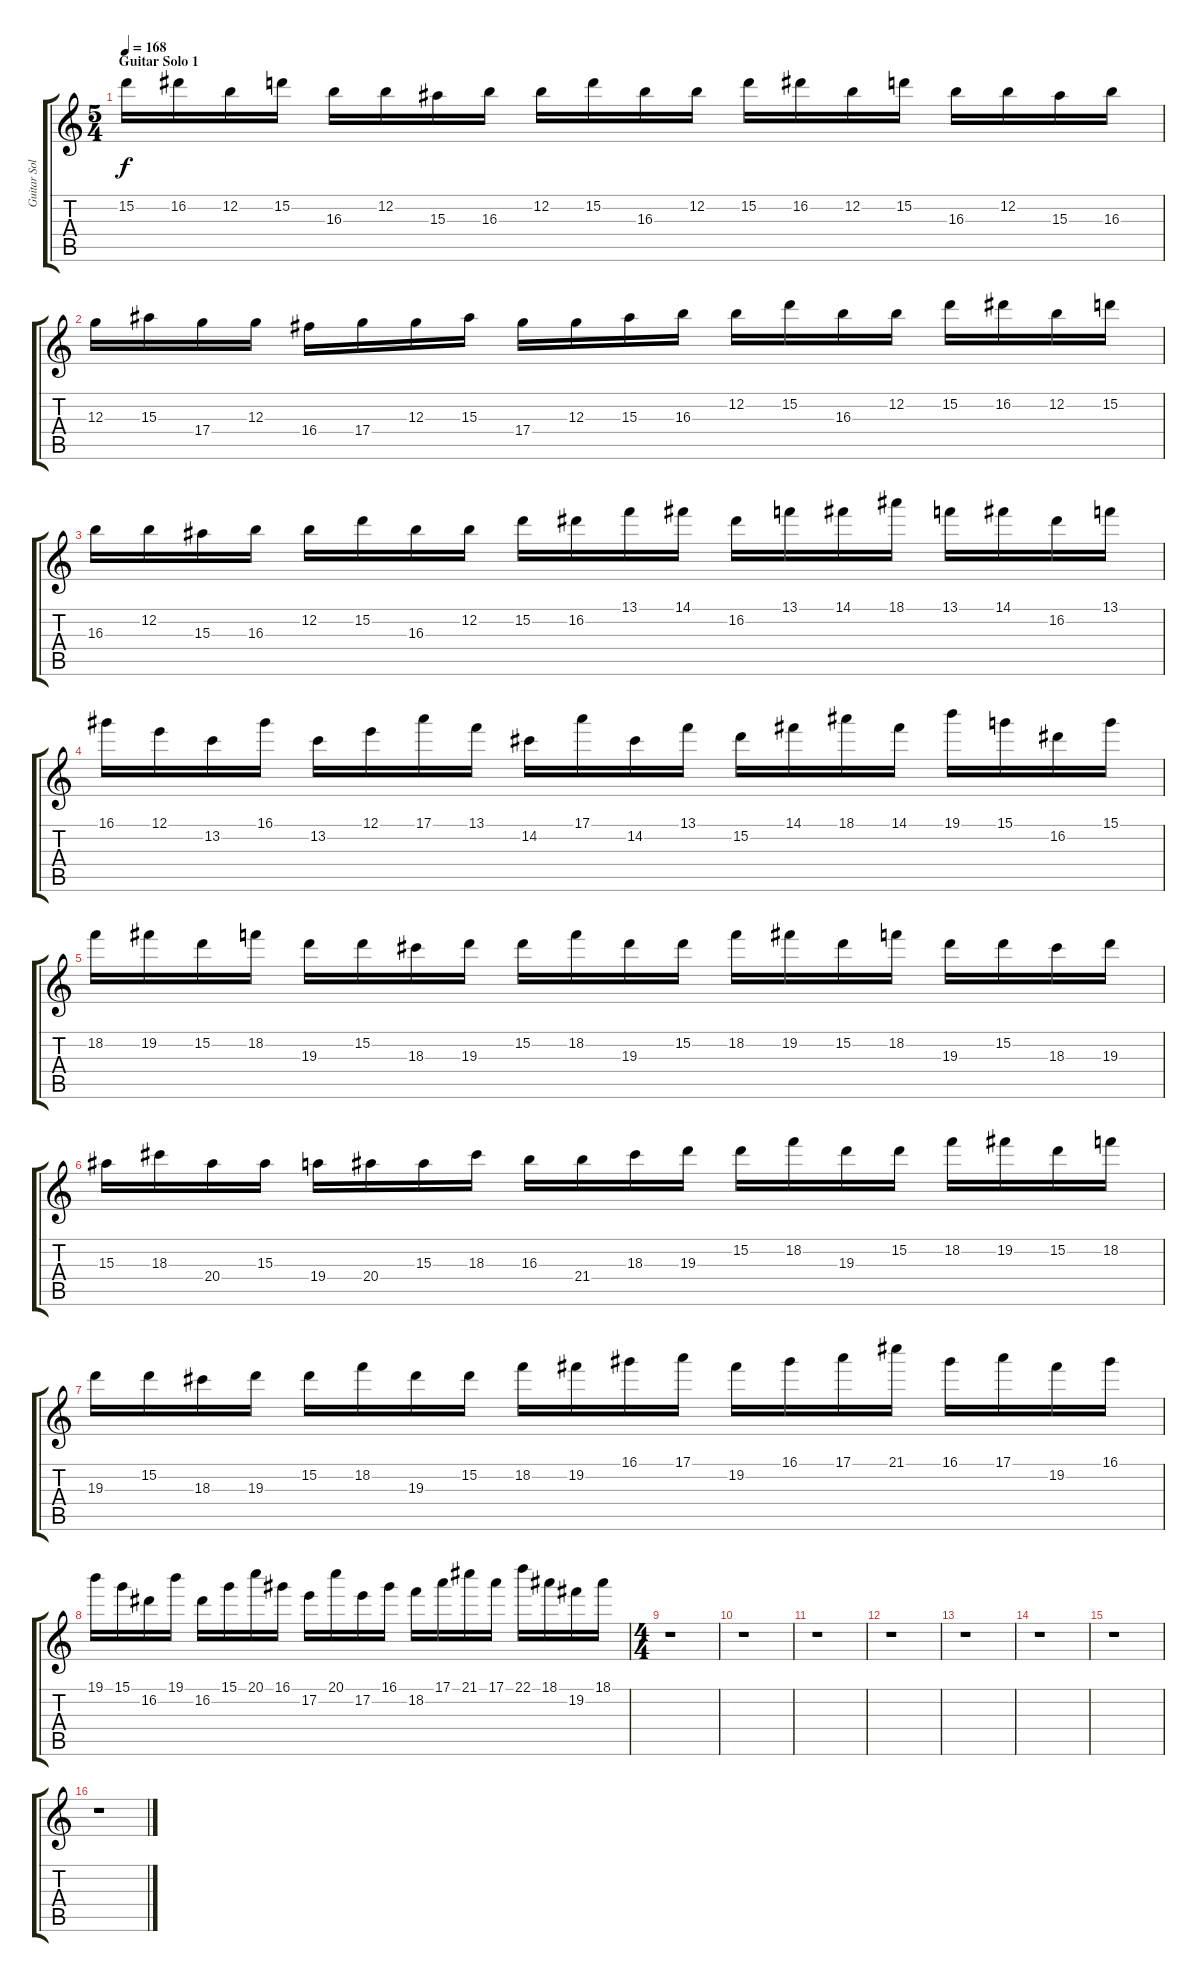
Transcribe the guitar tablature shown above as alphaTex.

\track ("Guitar Solo" "Guitar Sol") {instrument distortionguitar}
\staff {score tabs}
\tuning (E4 B3 G3 D3 A2 E2) {hide}
\ts (5 4)
\section ("" "Guitar Solo 1")
\tempo 168
\clef g2
\ks c
15.2.16{dy f} 16.2.16 12.2.16 15.2.16 16.3.16 12.2.16 15.3.16 16.3.16 12.2.16 15.2.16 16.3.16 12.2.16 15.2.16 16.2.16 12.2.16 15.2.16 16.3.16 12.2.16 15.3.16 16.3.16 |
12.3.16 15.3.16 17.4.16 12.3.16 16.4.16 17.4.16 12.3.16 15.3.16 17.4.16 12.3.16 15.3.16 16.3.16 12.2.16 15.2.16 16.3.16 12.2.16 15.2.16 16.2.16 12.2.16 15.2.16 |
16.3.16 12.2.16 15.3.16 16.3.16 12.2.16 15.2.16 16.3.16 12.2.16 15.2.16 16.2.16 13.1.16 14.1.16 16.2.16 13.1.16 14.1.16 18.1.16 13.1.16 14.1.16 16.2.16 13.1.16 |
16.1.16 12.1.16 13.2.16 16.1.16 13.2.16 12.1.16 17.1.16 13.1.16 14.2.16 17.1.16 14.2.16 13.1.16 15.2.16 14.1.16 18.1.16 14.1.16 19.1.16 15.1.16 16.2.16 15.1.16 |
18.2.16 19.2.16 15.2.16 18.2.16 19.3.16 15.2.16 18.3.16 19.3.16 15.2.16 18.2.16 19.3.16 15.2.16 18.2.16 19.2.16 15.2.16 18.2.16 19.3.16 15.2.16 18.3.16 19.3.16 |
15.3.16 18.3.16 20.4.16 15.3.16 19.4.16 20.4.16 15.3.16 18.3.16 16.3.16 21.4.16 18.3.16 19.3.16 15.2.16 18.2.16 19.3.16 15.2.16 18.2.16 19.2.16 15.2.16 18.2.16 |
19.3.16 15.2.16 18.3.16 19.3.16 15.2.16 18.2.16 19.3.16 15.2.16 18.2.16 19.2.16 16.1.16 17.1.16 19.2.16 16.1.16 17.1.16 21.1.16 16.1.16 17.1.16 19.2.16 16.1.16 |
19.1.16 15.1.16 16.2.16 19.1.16 16.2.16 15.1.16 20.1.16 16.1.16 17.2.16 20.1.16 17.2.16 16.1.16 18.2.16 17.1.16 21.1.16 17.1.16 22.1.16 18.1.16 19.2.16 18.1.16 |
\ts (4 4)
r.1 |
r.1 |
r.1 |
r.1 |
r.1 |
r.1 |
r.1 |
r.1
